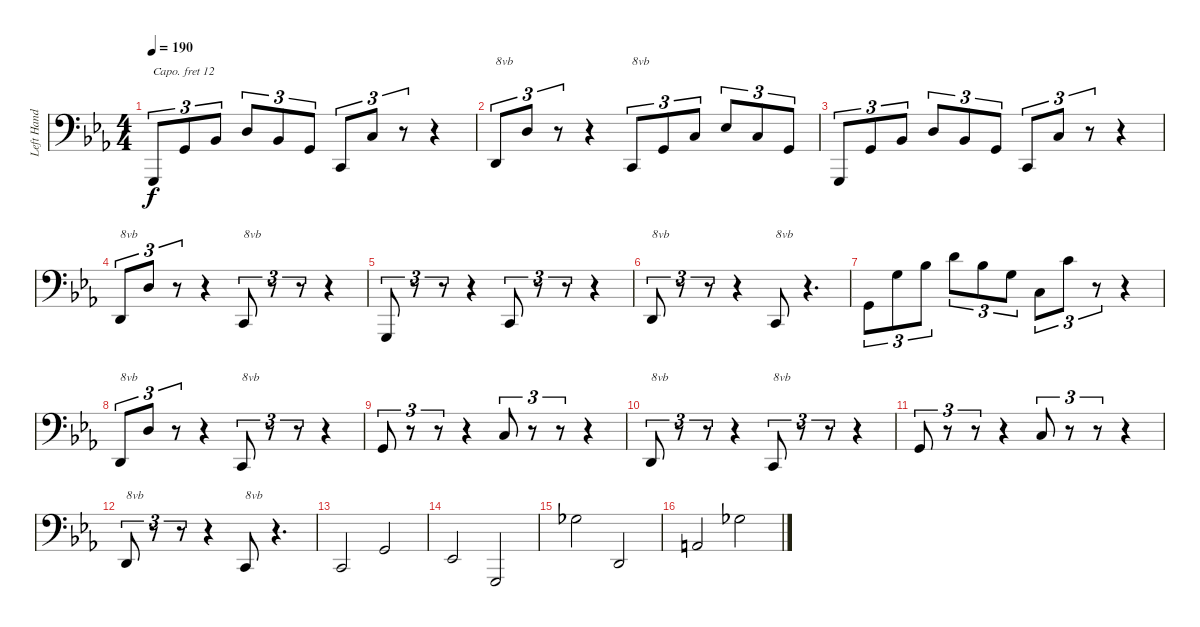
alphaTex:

\track ("Left Hand" "Left Hand") {instrument acousticgrandpiano}
\staff {score}
\capo 12
\tuning (C3 G2 C2 G1 C1 G0 C-1) {hide}
\ts (4 4)
\tempo 190
\clef f4
\ks cminor
0.6.8{tu (3 2) dy f} 0.4.8{tu (3 2)} 3.4.8{tu (3 2)} 2.3.8{tu (3 2)} 3.4.8{tu (3 2)} 0.4.8{tu (3 2)} 0.5.8{tu (3 2)} 0.3.8{tu (3 2)} r.8{tu (3 2)} r.4 |
2.5.8{tu (3 2) txt "8vb"} 2.3.8{tu (3 2)} r.8{tu (3 2)} r.4 0.5.8{tu (3 2) txt "8vb"} 0.4.8{tu (3 2)} 0.3.8{tu (3 2)} 3.3.8{tu (3 2)} 0.3.8{tu (3 2)} 0.4.8{tu (3 2)} |
0.6.8{tu (3 2)} 0.4.8{tu (3 2)} 3.4.8{tu (3 2)} 2.3.8{tu (3 2)} 3.4.8{tu (3 2)} 0.4.8{tu (3 2)} 0.5.8{tu (3 2)} 0.3.8{tu (3 2)} r.8{tu (3 2)} r.4 |
2.5.8{tu (3 2) txt "8vb"} 2.3.8{tu (3 2)} r.8{tu (3 2)} r.4 0.5.8{tu (3 2) txt "8vb"} r.8{tu (3 2)} r.8{tu (3 2)} r.4 |
0.6.8{tu (3 2)} r.8{tu (3 2)} r.8{tu (3 2)} r.4 0.5.8{tu (3 2)} r.8{tu (3 2)} r.8{tu (3 2)} r.4 |
2.5.8{tu (3 2) txt "8vb"} r.8{tu (3 2)} r.8{tu (3 2)} r.4 0.5.8{txt "8vb"} r.4{d} |
0.4.8{tu (3 2)} 0.2.8{tu (3 2)} 3.2.8{tu (3 2)} 2.1.8{tu (3 2)} 3.2.8{tu (3 2)} 0.2.8{tu (3 2)} 0.3.8{tu (3 2)} 0.1.8{tu (3 2)} r.8{tu (3 2)} r.4 |
2.5.8{tu (3 2) txt "8vb"} 2.3.8{tu (3 2)} r.8{tu (3 2)} r.4 0.5.8{tu (3 2) txt "8vb"} r.8{tu (3 2)} r.8{tu (3 2)} r.4 |
0.4.8{tu (3 2)} r.8{tu (3 2)} r.8{tu (3 2)} r.4 0.3.8{tu (3 2)} r.8{tu (3 2)} r.8{tu (3 2)} r.4 |
2.5.8{tu (3 2) txt "8vb"} r.8{tu (3 2)} r.8{tu (3 2)} r.4 0.5.8{tu (3 2) txt "8vb"} r.8{tu (3 2)} r.8{tu (3 2)} r.4 |
0.4.8{tu (3 2)} r.8{tu (3 2)} r.8{tu (3 2)} r.4 0.3.8{tu (3 2)} r.8{tu (3 2)} r.8{tu (3 2)} r.4 |
2.5.8{tu (3 2) txt "8vb"} r.8{tu (3 2)} r.8{tu (3 2)} r.4 0.5.8{txt "8vb"} r.4{d} |
0.5.2 0.4.2 |
3.5.2 0.6.2 |
18.7.2 2.5.2 |
2.4.2 18.7.2
